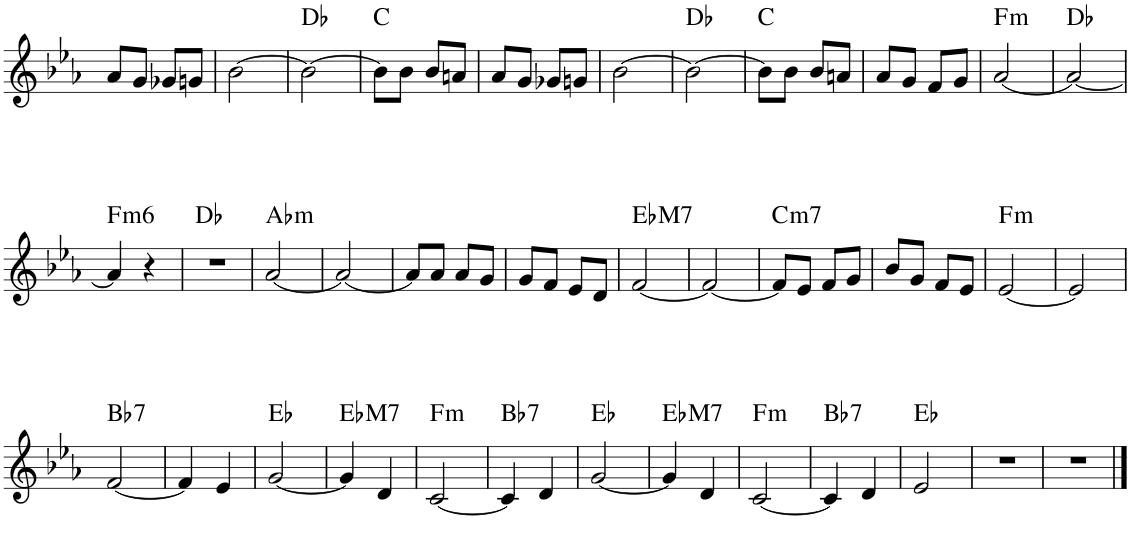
**kern	**harte
*part1	*part1
*staff1	*
*I"Piano	*
*I'Pno.	*
!!LO:PB:g=z
*clefG2	*
*k[b-e-a-]	*
*M2/4	*
=81	=81
8a-/L	.
8g/J	.
8g-X/L	.
8gn/J	.
=82	=82
[2b-\	.
=83	=83
2b-\_	Db:maj
=84	=84
8b-\L]	C:maj
8b-\J	.
8b-/L	.
8an/J	.
=85	=85
8a-/L	.
8g/J	.
8g-X/L	.
8gn/J	.
=86	=86
[2b-\	.
=87	=87
2b-\_	Db:maj
=88	=88
8b-\L]	C:maj
8b-\J	.
8b-/L	.
8an/J	.
=89	=89
8a-/L	.
8g/J	.
8f/L	.
8g/J	.
=90	=90
!	!LO:H:kt=m
[2a-/	F:min
=91	=91
2a-/_	Db:maj
!!LO:LB:g=z
=92	=92
!	!LO:H:kt=m6
4a-/]	F:min6
4r	.
=93	=93
2r	Db:maj
=94	=94
!	!LO:H:kt=m
[2a-/	Ab:min
=95	=95
2a-/_	.
=96	=96
8a-/L]	.
8a-/J	.
8a-/L	.
8g/J	.
=97	=97
8g/L	.
8f/J	.
8e-/L	.
8d/J	.
=98	=98
!	!LO:H:kt=M7
[2f/	Eb:maj7
=99	=99
2f/_	.
=100	=100
!	!LO:H:kt=m7
8f/L]	C:min7
8e-/J	.
8f/L	.
8g/J	.
=101	=101
8b-/L	.
8g/J	.
8f/L	.
8e-/J	.
=102	=102
!	!LO:H:kt=m
[2e-/	F:min
=103	=103
2e-/]	.
!!LO:LB:g=z
=104	=104
!	!LO:H:kt=7
[2f/	Bb:7
=105	=105
4f/]	.
4e-/	.
=106	=106
[2g/	Eb:maj
=107	=107
!	!LO:H:kt=M7
4g/]	Eb:maj7
4d/	.
=108	=108
!	!LO:H:kt=m
[2c/	F:min
=109	=109
!	!LO:H:kt=7
4c/]	Bb:7
4d/	.
=110	=110
[2g/	Eb:maj
=111	=111
!	!LO:H:kt=M7
4g/]	Eb:maj7
4d/	.
=112	=112
!	!LO:H:kt=m
[2c/	F:min
=113	=113
!	!LO:H:kt=7
4c/]	Bb:7
4d/	.
=114	=114
2e-/	Eb:maj
=115	=115
2r	.
=116	=116
2r	.
==	==
*-	*-
